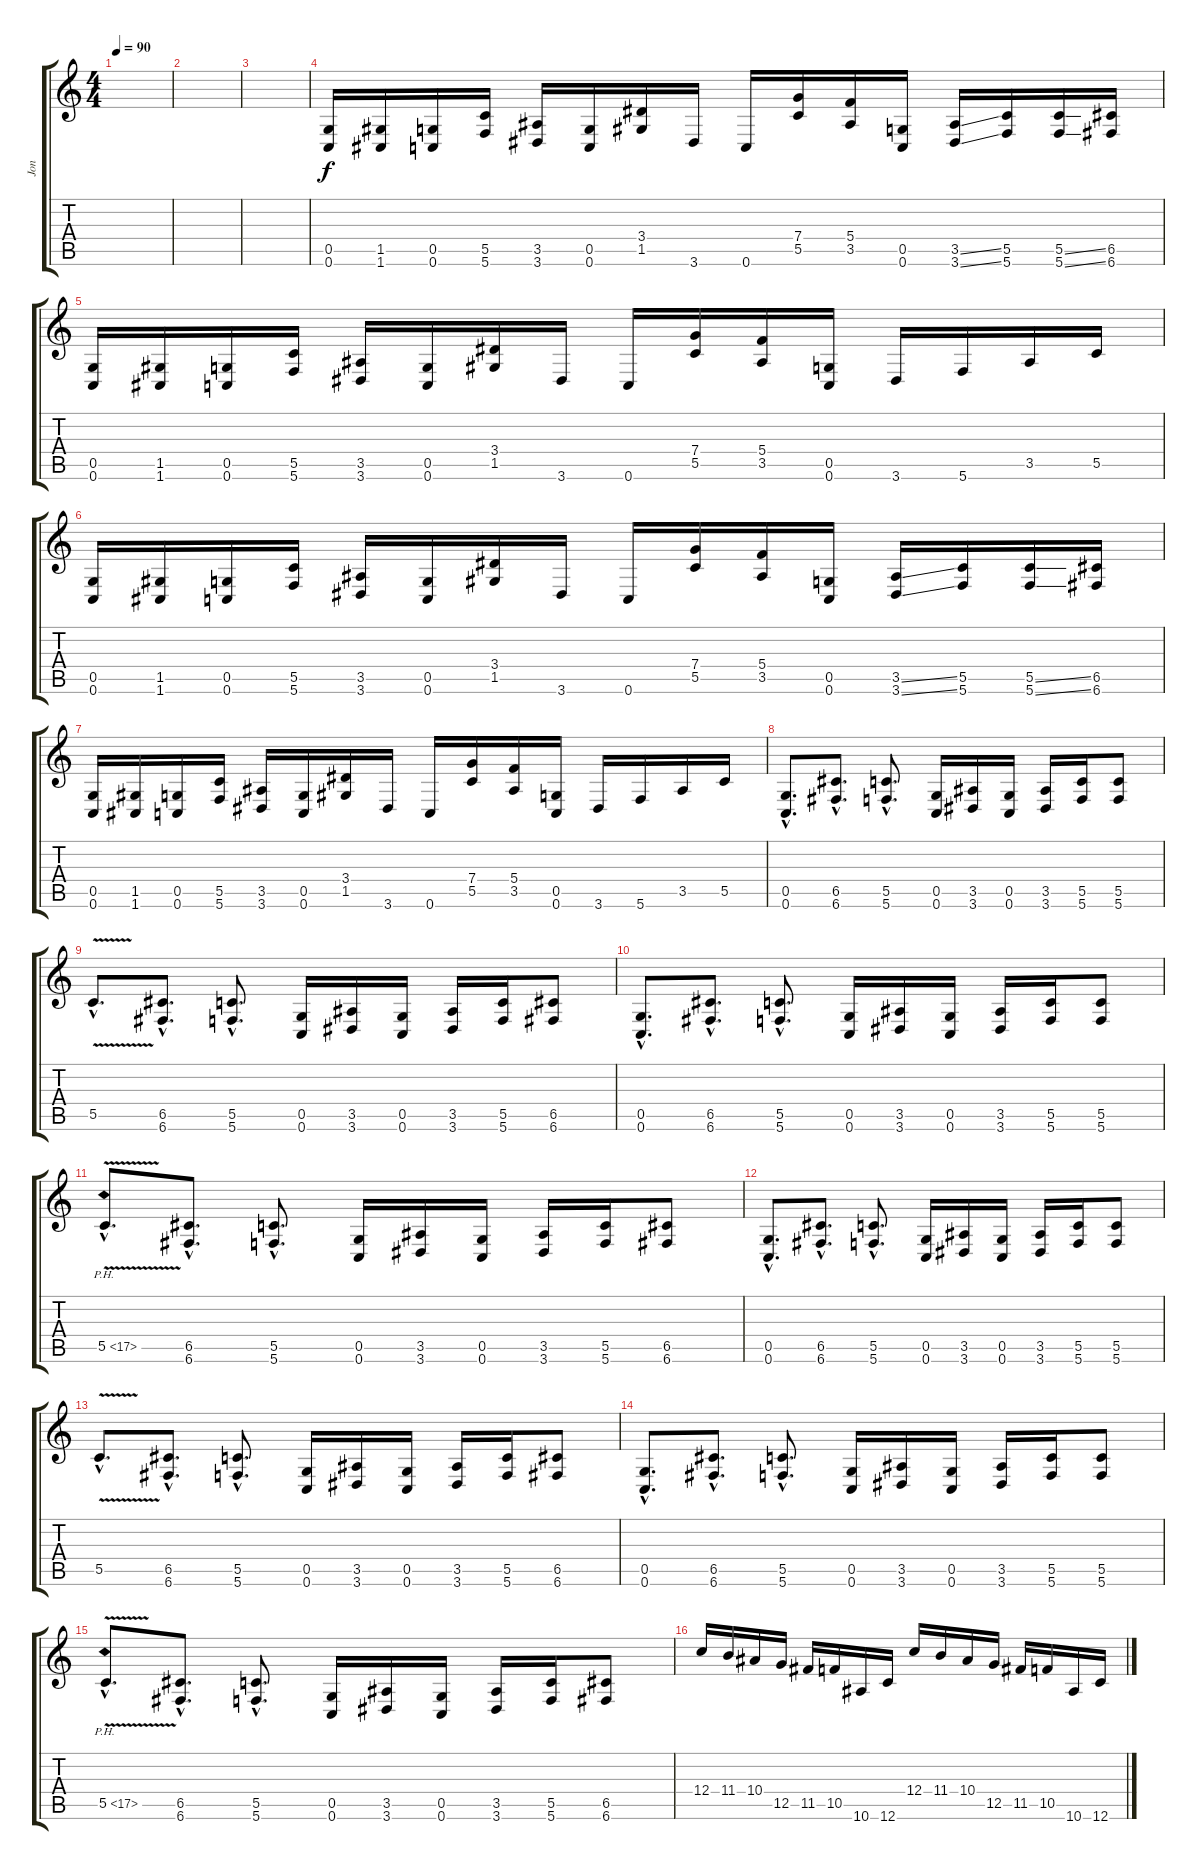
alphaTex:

\track ("Jon" "Jon") {instrument overdrivenguitar}
\staff {score tabs}
\tuning (D4 A3 F3 C3 G2 C2) {hide}
\ts (4 4)
\tempo 90
\clef g2
\ks c
|
|
|
(0.5 0.6).16{volume 13} (1.5 1.6).16 (0.5 0.6).16 (5.5 5.6).16 (3.5 3.6).16 (0.5 0.6).16 (3.4 1.5).16{volume 13} 3.6.16 0.6.16 (7.4 5.5).16 (5.4 3.5).16 (0.5 0.6).16 (3.5{ss} 3.6{ss}).16 (5.5 5.6).16 (5.5{ss} 5.6{ss}).16 (6.5 6.6).16 |
(0.5 0.6).16 (1.5 1.6).16 (0.5 0.6).16 (5.5 5.6).16 (3.5 3.6).16 (0.5 0.6).16 (3.4 1.5).16 3.6.16 0.6.16 (7.4 5.5).16 (5.4 3.5).16 (0.5 0.6).16 3.6.16 5.6.16 3.5.16 5.5.16 |
(0.5 0.6).16{volume 13} (1.5 1.6).16 (0.5 0.6).16 (5.5 5.6).16 (3.5 3.6).16 (0.5 0.6).16 (3.4 1.5).16{volume 13} 3.6.16 0.6.16 (7.4 5.5).16 (5.4 3.5).16 (0.5 0.6).16 (3.5{ss} 3.6{ss}).16 (5.5 5.6).16 (5.5{ss} 5.6{ss}).16 (6.5 6.6).16 |
(0.5 0.6).16 (1.5 1.6).16 (0.5 0.6).16 (5.5 5.6).16 (3.5 3.6).16 (0.5 0.6).16 (3.4 1.5).16 3.6.16 0.6.16 (7.4 5.5).16 (5.4 3.5).16 (0.5 0.6).16 3.6.16 5.6.16 3.5.16 5.5.16 |
(0.5{hac} 0.6{hac}).8{d} (6.5{hac} 6.6{hac}).8{d} (5.5{hac} 5.6{hac}).8{d} (0.5 0.6).16 (3.5 3.6).16 (0.5 0.6).16 (3.5 3.6).16 (5.5 5.6).16 (5.5 5.6).8 |
5.5{v hac}.8{d} (6.5{hac} 6.6{hac}).8{d instrument overdrivenguitar} (5.5{hac} 5.6{hac}).8{d} (0.5 0.6).16 (3.5 3.6).16 (0.5 0.6).16 (3.5 3.6).16 (5.5 5.6).16 (6.5 6.6).8 |
(0.5{hac} 0.6{hac}).8{d} (6.5{hac} 6.6{hac}).8{d} (5.5{hac} 5.6{hac}).8{d} (0.5 0.6).16 (3.5 3.6).16 (0.5 0.6).16 (3.5 3.6).16 (5.5 5.6).16 (5.5 5.6).8 |
5.5{ph 12 v hac}.8{d instrument guitarharmonics} (6.5{hac} 6.6{hac}).8{d instrument overdrivenguitar} (5.5{hac} 5.6{hac}).8{d} (0.5 0.6).16 (3.5 3.6).16 (0.5 0.6).16 (3.5 3.6).16 (5.5 5.6).16 (6.5 6.6).8 |
(0.5{hac} 0.6{hac}).8{d} (6.5{hac} 6.6{hac}).8{d} (5.5{hac} 5.6{hac}).8{d} (0.5 0.6).16 (3.5 3.6).16 (0.5 0.6).16 (3.5 3.6).16 (5.5 5.6).16 (5.5 5.6).8 |
5.5{v hac}.8{d} (6.5{hac} 6.6{hac}).8{d instrument overdrivenguitar} (5.5{hac} 5.6{hac}).8{d} (0.5 0.6).16 (3.5 3.6).16 (0.5 0.6).16 (3.5 3.6).16 (5.5 5.6).16 (6.5 6.6).8 |
(0.5{hac} 0.6{hac}).8{d} (6.5{hac} 6.6{hac}).8{d} (5.5{hac} 5.6{hac}).8{d} (0.5 0.6).16 (3.5 3.6).16 (0.5 0.6).16 (3.5 3.6).16 (5.5 5.6).16 (5.5 5.6).8 |
5.5{ph 12 v hac}.8{d instrument guitarharmonics} (6.5{hac} 6.6{hac}).8{d instrument overdrivenguitar} (5.5{hac} 5.6{hac}).8{d} (0.5 0.6).16 (3.5 3.6).16 (0.5 0.6).16 (3.5 3.6).16 (5.5 5.6).16 (6.5 6.6).8 |
12.4.16 11.4.16 10.4.16 12.5.16 11.5.16 10.5.16 10.6.16 12.6.16 12.4.16 11.4.16 10.4.16 12.5.16 11.5.16 10.5.16 10.6.16 12.6.16
